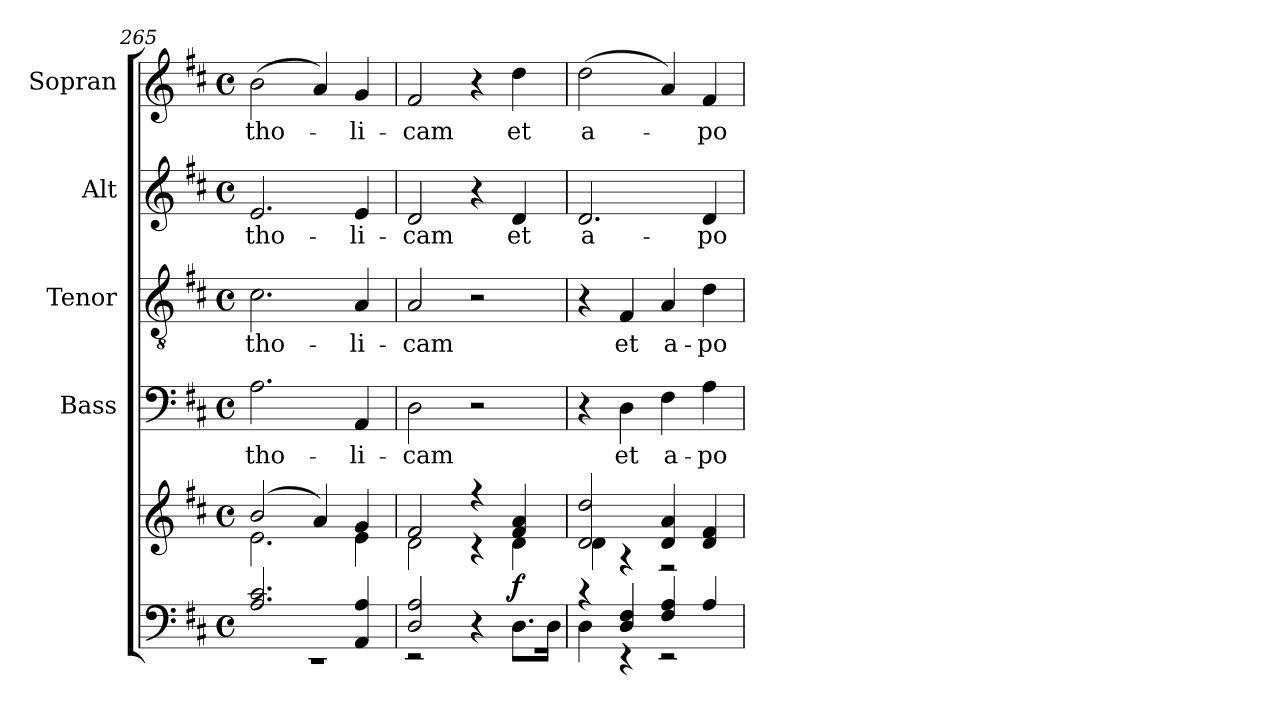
**kern	**kern	**dynam	**kern	**text	**kern	**text	**kern	**text	**kern	**text
*part5	*part5	*part5	*part4	*part4	*part3	*part3	*part2	*part2	*part1	*part1
*staff6	*staff5	*staff5/6	*staff4	*staff4	*staff3	*staff3	*staff2	*staff2	*staff1	*staff1
*	*	*	*I"Bass	*	*I"Tenor	*	*I"Alt	*	*I"Sopran	*
*	*	*	*I'B.	*	*I'T.	*	*I'A.	*	*I'S.	*
*clefF4	*clefG2	*	*clefF4	*	*clefGv2	*	*clefG2	*	*clefG2	*
*k[f#c#]	*k[f#c#]	*	*k[f#c#]	*	*k[f#c#]	*	*k[f#c#]	*	*k[f#c#]	*
*D:	*D:	*	*D:	*	*D:	*	*D:	*	*D:	*
*M4/4	*M4/4	*	*M4/4	*	*M4/4	*	*M4/4	*	*M4/4	*
*met(c)	*met(c)	*	*met(c)	*	*met(c)	*	*met(c)	*	*met(c)	*
=265	=265	=265	=265	=265	=265	=265	=265	=265	=265	=265
*^	*^	*	*	*	*	*	*	*	*	*
!	!	!	!	!	!	!LO:LY:b	!	!LO:LY:b	!	!LO:LY:b	!	!LO:LY:b
2.A!/ 2.c#!/	1rEE	(2b!/	2.e!\	.	2.A\	-tho-	2.c#\	-tho-	2.e/	-tho-	(>2b\	-tho-
.	.	4a!/)	.	.	.	.	.	.	.	.	4a/)	.
!	!	!	!	!	!	!LO:LY:b	!	!LO:LY:b	!	!LO:LY:b	!	!LO:LY:b
4AA!/ 4A!/	.	4g!/	4e!\	.	4AA/	-li-	4A/	-li-	4e/	-li-	4g/	-li-
=266	=266	=266	=266	=266	=266	=266	=266	=266	=266	=266	=266	=266
!	!	!	!	!	!	!LO:LY:b	!	!LO:LY:b	!	!LO:LY:b	!	!LO:LY:b
2D!/ 2A!/	2rEE	2f#!/	2d!\	.	2D\	-cam	2A/	-cam	2d/	-cam	2f#/	-cam
2ryy	4r	4r	4r	.	2r	.	2r	.	4r	.	4r	.
!	!	!	!	!LO:DY:b	!	!	!	!	!	!LO:LY:b	!	!LO:LY:b
.	8.D\L	4f#/ 4a/	4d\	f	.	.	.	.	4d/	et	4dd\	et
.	16D\Jk	.	.	.	.	.	.	.	.	.	.	.
=267	=267	=267	=267	=267	=267	=267	=267	=267	=267	=267	=267	=267
!	!	!	!	!	!	!	!	!	!	!LO:LY:b	!	!LO:LY:b
4rc	4D\	2d!/ 2dd!/	4d\	.	4r	.	4r	.	2.d/	a-	(>2dd\	a-
!	!	!	!	!	!	!LO:LY:b	!	!LO:LY:b	!	!	!	!
4D!/ 4F#!/	4rEE	.	4rG	.	4D\	et	4F#/	et	.	.	.	.
!	!	!	!	!	!	!LO:LY:b	!	!LO:LY:b	!	!	!	!
4F#!/ 4A!/	2rEE	4d!/ 4a!/	2rG	.	4F#\	a-	4A/	a-	.	.	4a/)	.
!	!	!	!	!	!	!LO:LY:b	!	!LO:LY:b	!	!LO:LY:b	!	!LO:LY:b
4A!/	.	4d!/ 4f#!/	.	.	4A\	-po-	4d\	-po-	4d/	-po-	4f#/	-po-
*v	*v	*	*	*	*	*	*	*	*	*	*	*
*	*v	*v	*	*	*	*	*	*	*	*	*
=	=	=	=	=	=	=	=	=	=	=
*-	*-	*-	*-	*-	*-	*-	*-	*-	*-	*-
